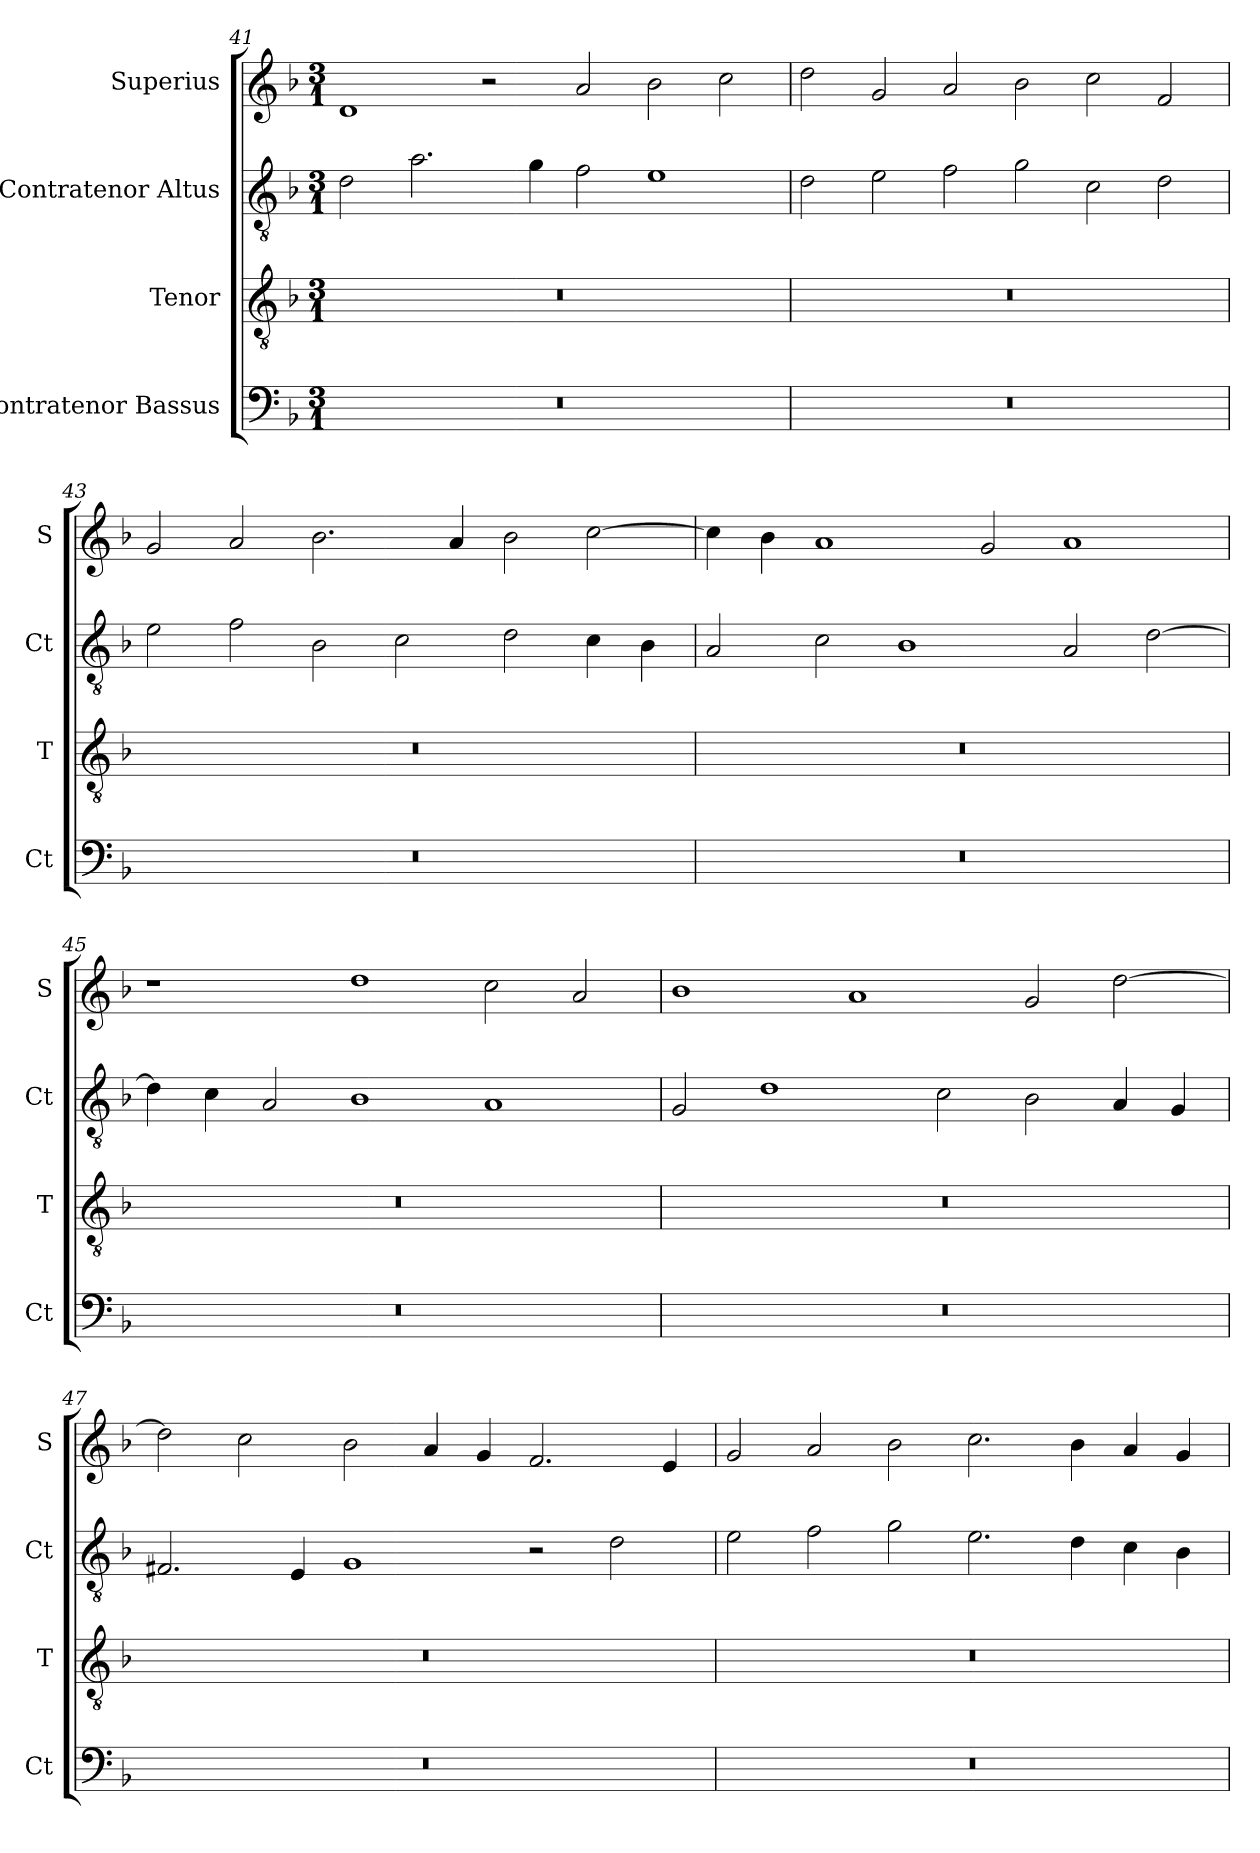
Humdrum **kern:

**kern	**kern	**kern	**kern
*part4	*part3	*part2	*part1
*staff4	*staff3	*staff2	*staff1
*I"Contratenor Bassus	*I"Tenor	*I"Contratenor Altus	*I"Superius
*I'Ct	*I'T	*I'Ct	*I'S
*clefF4	*clefGv2	*clefGv2	*clefG2
*k[b-]	*k[b-]	*k[b-]	*k[b-]
*M3/1	*M3/1	*M3/1	*M3/1
=41	=41	=41	=41
0.r	0.r	2d	1d
.	.	2.a	.
.	.	.	2r
.	.	4g	.
.	.	2f	2a
.	.	1e	2b-
.	.	.	2cc
=42	=42	=42	=42
0.r	0.r	2d	2dd
.	.	2e	2g
.	.	2f	2a
.	.	2g	2b-
.	.	2c	2cc
.	.	2d	2f
=43	=43	=43	=43
0.r	0.r	2e	2g
.	.	2f	2a
.	.	2B-	2.b-
.	.	2c	.
.	.	.	4a
.	.	2d	2b-
.	.	4c	[2cc
.	.	4B-	.
=44	=44	=44	=44
0.r	0.r	2A	4cc]
.	.	.	4b-
.	.	2c	1a
.	.	1B-	.
.	.	.	2g
.	.	2A	1a
.	.	[2d	.
=45	=45	=45	=45
0.r	0.r	4d]	1r
.	.	4c	.
.	.	2A	.
.	.	1B-	1dd
.	.	1A	2cc
.	.	.	2a
=46	=46	=46	=46
0.r	0.r	2G	1b-
.	.	1d	.
.	.	.	1a
.	.	2c	.
.	.	2B-	2g
.	.	4A	[2dd
.	.	4G	.
=47	=47	=47	=47
0.r	0.r	2.F#X	2dd]
.	.	.	2cc
.	.	4E	.
.	.	1G	2b-
.	.	.	4a
.	.	.	4g
.	.	2r	2.f
.	.	2d	.
.	.	.	4e
=48	=48	=48	=48
0.r	0.r	2e	2g
.	.	2f	2a
.	.	2g	2b-
.	.	2.e	2.cc
.	.	4d	4b-
.	.	4c	4a
.	.	4B-	4g
=	=	=	=
*-	*-	*-	*-
